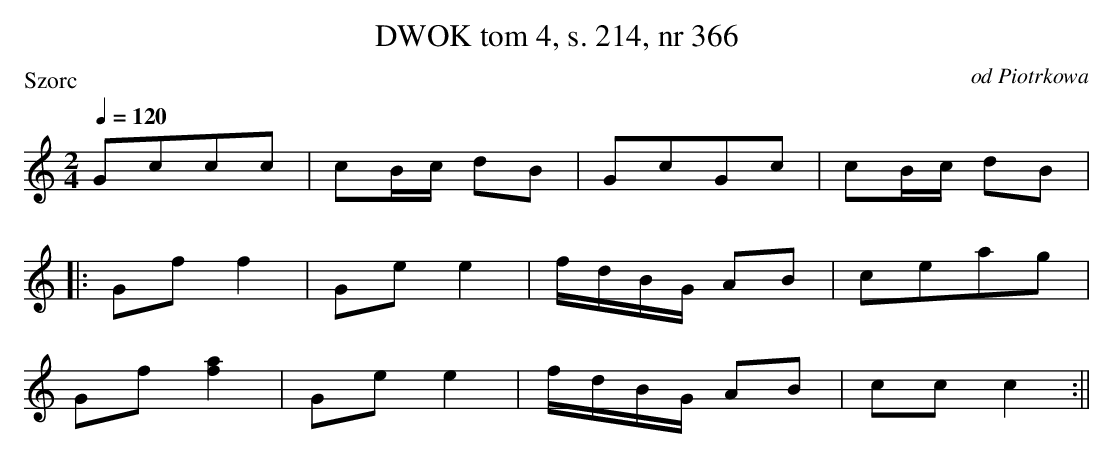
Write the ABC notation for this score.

X:1
T: DWOK tom 4, s. 214, nr 366
O:od Piotrkowa
P:Szorc
L:1/8
M:2/4
K:C
Q:1/4=120
Gccc|cB/c/ dB|GcGc|cB/c/ dB|
|:Gff2|Gee2|f/d/B/G/ AB|ceag|
Gf[f2a2]|Gee2|f/d/B/G/ AB|cc c2:||
